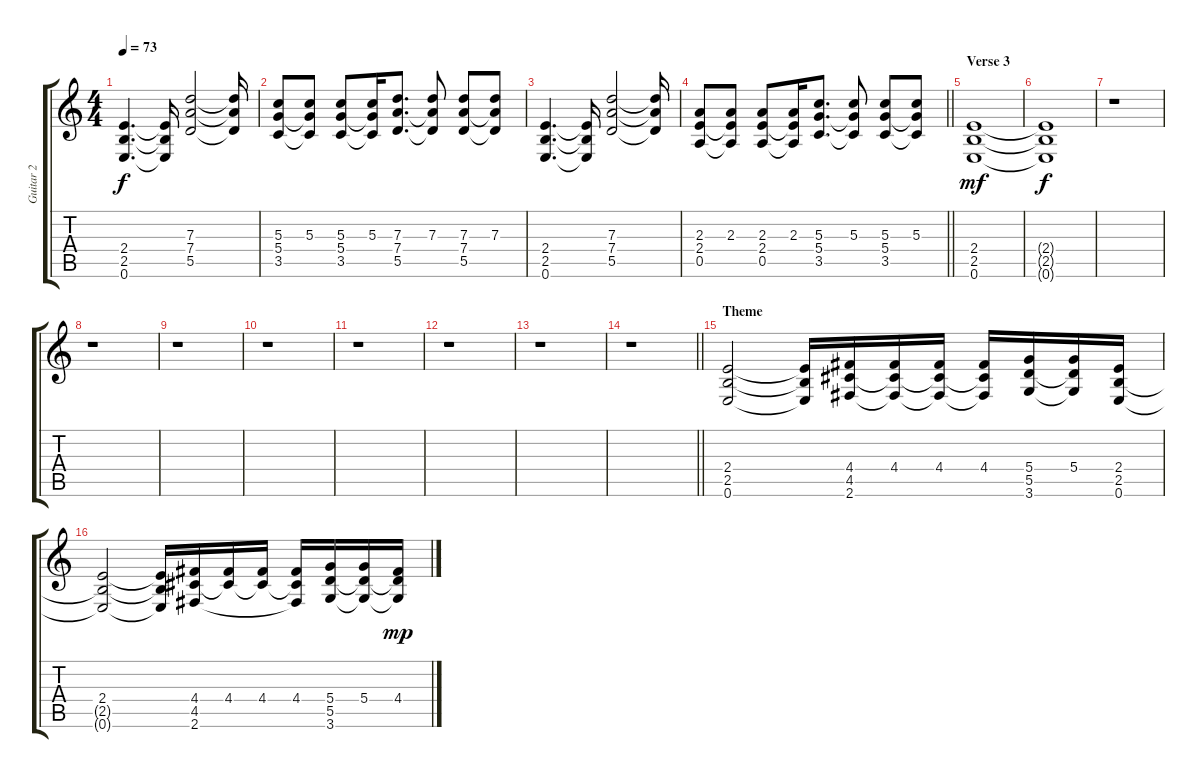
\track ("Guitar 2" "Guitar 2") {instrument distortionguitar}
\staff {score tabs}
\tuning (E4 B3 G3 D3 A2 E2) {hide}
\ts (4 4)
\tempo 73
\clef g2
\ks c
(2.4 2.5 0.6).4{d dy f} (2.4{t} 2.5{t} 0.6{t}).16 (7.3 7.4 5.5).2 (7.3{t} 7.4{t} 5.5{t}).16 |
(5.3 5.4 3.5).8 (5.3 5.4{t} 3.5{t}).8 (5.3 5.4 3.5).8 (5.3 5.4{t} 3.5{t}).16 (7.3 7.4 5.5).8{d} (7.3 7.4{t} 5.5{t}).8 (7.3 7.4 5.5).8 (7.3 7.4{t} 5.5{t}).8 |
(2.4 2.5 0.6).4{d} (2.4{t} 2.5{t} 0.6{t}).16 (7.3 7.4 5.5).2 (7.3{t} 7.4{t} 5.5{t}).16 |
\barLineRight lightlight
(2.3 2.4 0.5).8 (2.3 2.4{t} 0.5{t}).8 (2.3 2.4 0.5).8 (2.3 2.4{t} 0.5{t}).16 (5.3 5.4 3.5).8{d} (5.3 5.4{t} 3.5{t}).8 (5.3 5.4 3.5).8 (5.3 5.4{t} 3.5{t}).8 |
\section ("" "Verse 3")
(2.4 2.5 0.6).1{dy mf volume 0} |
(2.4{t} 2.5{t} 0.6{t}).1{dy f} |
r.1 |
r.1 |
r.1 |
r.1 |
r.1 |
r.1 |
r.1 |
\barLineRight lightlight
r.1{volume 15} |
\section ("" "Theme")
(2.4 2.5 0.6).2 (2.4{t} 2.5{t} 0.6{t}).16 (4.4 4.5 2.6).16 (4.4 4.5{t} 2.6{t}).16 (4.4 4.5{t} 2.6{t}).16 (4.4 4.5{t} 2.6{t}).16 (5.4 5.5 3.6).16 (5.4 5.5{t} 3.6{t}).16 (2.4 2.5 0.6).16 |
(2.4 2.5{t} 0.6{t}).2 (2.4{t} 2.5{t} 0.6{t}).16 (4.4 4.5 2.6).16 (4.4 4.5{t}).16 (4.4 4.5{t}).16 (4.4 4.5{t} 2.6{t}).16 (5.4 5.5 3.6).16 (5.4 5.5{t} 3.6{t}).16 (4.4 5.5{t} 3.6{t}).16{dy mp}
